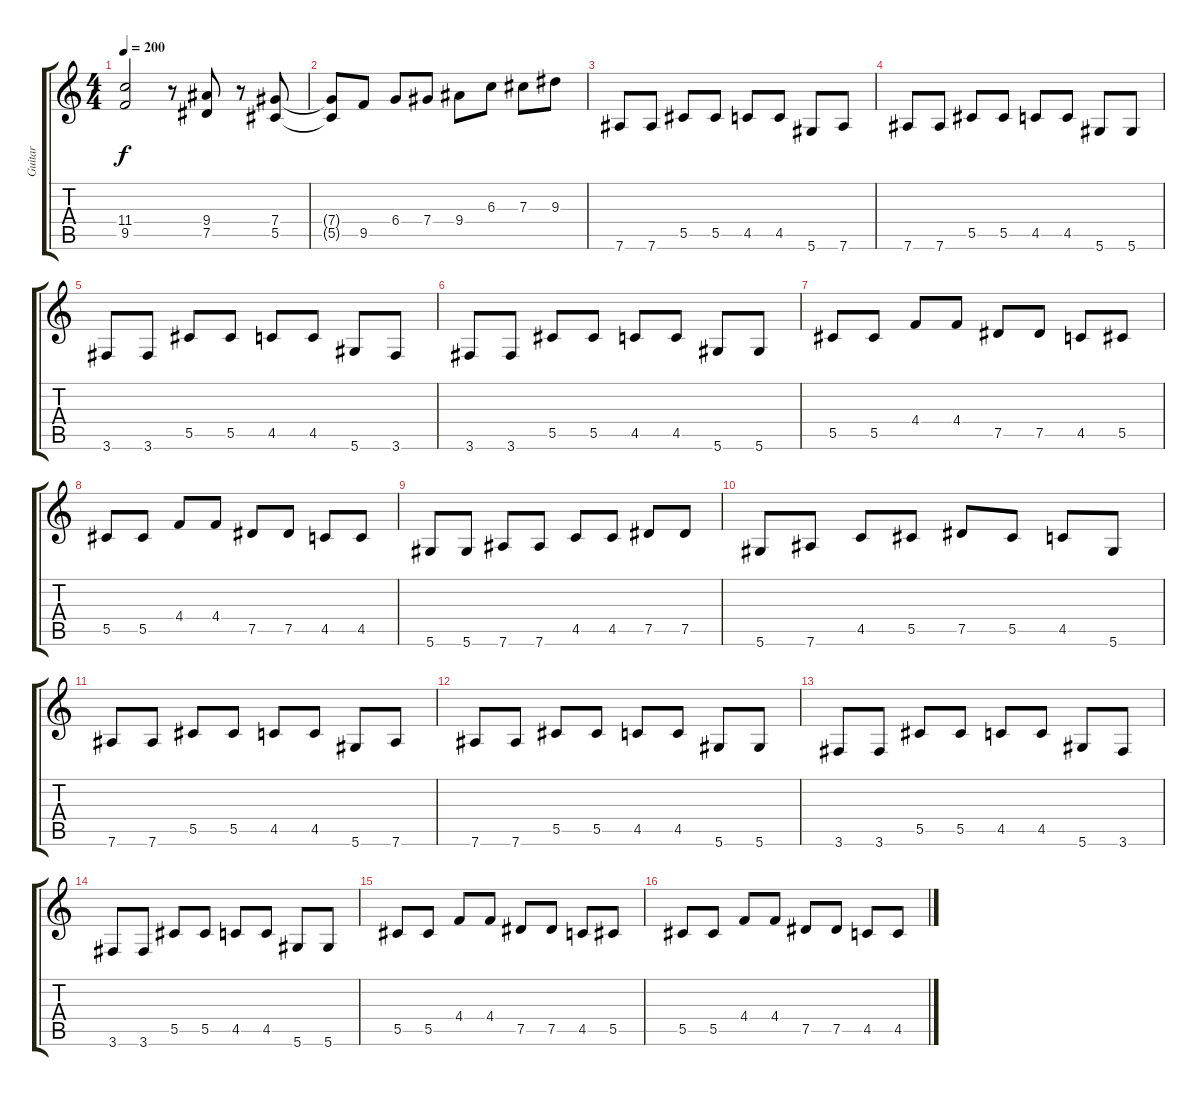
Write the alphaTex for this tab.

\track ("Guitar" "Guitar") {instrument distortionguitar}
\staff {score tabs}
\tuning (Eb4 Bb3 Gb3 Db3 Ab2 Eb2) {hide}
\ts (4 4)
\tempo 200
\clef g2
\ks c
(11.4 9.5).2{dy f} r.8 (9.4 7.5).8 r.8 (7.4 5.5).8 |
(7.4{t} 5.5{t}).8 9.5.8 6.4.8 7.4.8 9.4.8 6.3.8 7.3.8 9.3.8 |
7.6.8{volume 10} 7.6.8 5.5.8 5.5.8 4.5.8 4.5.8 5.6.8 7.6.8 |
7.6.8 7.6.8 5.5.8 5.5.8 4.5.8 4.5.8 5.6.8 5.6.8 |
3.6.8 3.6.8 5.5.8 5.5.8 4.5.8 4.5.8 5.6.8 3.6.8 |
3.6.8 3.6.8 5.5.8 5.5.8 4.5.8 4.5.8 5.6.8 5.6.8 |
5.5.8 5.5.8 4.4.8 4.4.8 7.5.8 7.5.8 4.5.8 5.5.8 |
5.5.8 5.5.8 4.4.8 4.4.8 7.5.8 7.5.8 4.5.8 4.5.8 |
5.6.8 5.6.8 7.6.8 7.6.8 4.5.8 4.5.8 7.5.8 7.5.8 |
5.6.8 7.6.8 4.5.8 5.5.8 7.5.8 5.5.8 4.5.8 5.6.8 |
7.6.8 7.6.8 5.5.8 5.5.8 4.5.8 4.5.8 5.6.8 7.6.8 |
7.6.8 7.6.8 5.5.8 5.5.8 4.5.8 4.5.8 5.6.8 5.6.8 |
3.6.8 3.6.8 5.5.8 5.5.8 4.5.8 4.5.8 5.6.8 3.6.8 |
3.6.8 3.6.8 5.5.8 5.5.8 4.5.8 4.5.8 5.6.8 5.6.8 |
5.5.8 5.5.8 4.4.8 4.4.8 7.5.8 7.5.8 4.5.8 5.5.8 |
5.5.8 5.5.8 4.4.8 4.4.8 7.5.8 7.5.8 4.5.8 4.5.8
